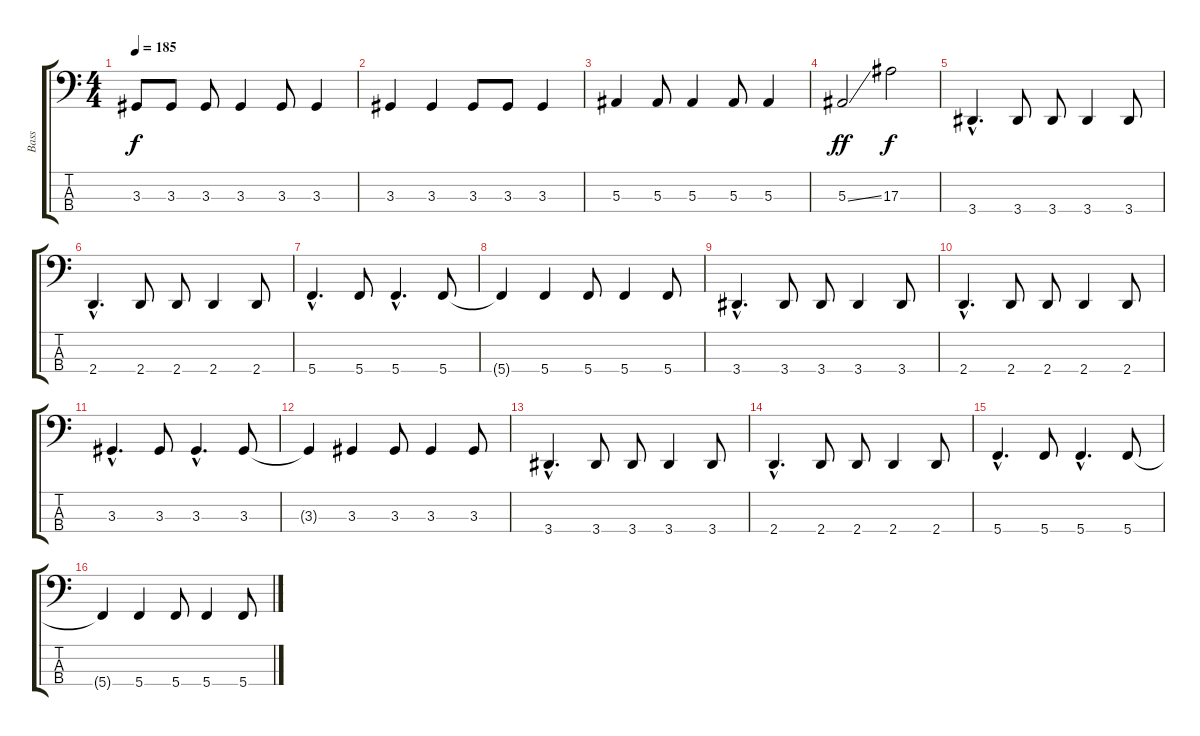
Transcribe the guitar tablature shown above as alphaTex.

\track ("Bass" "Bass") {instrument slapbass1}
\staff {score tabs}
\tuning (Eb2 Bb1 F1 C1) {hide}
\ts (4 4)
\tempo 185
\clef f4
\ks c
3.3{t}.8{dy f} 3.3.8 3.3.8 3.3.4 3.3.8 3.3.4 |
3.3.4 3.3.4 3.3.8 3.3.8 3.3.4 |
5.3.4 5.3.8 5.3.4 5.3.8 5.3.4 |
5.3{ss}.2{dy ff} 17.3.2{dy f} |
3.4{hac}.4{d} 3.4.8 3.4.8 3.4.4 3.4.8 |
2.4{hac}.4{d} 2.4.8 2.4.8 2.4.4 2.4.8 |
5.4{hac}.4{d} 5.4.8 5.4{hac}.4{d} 5.4.8 |
5.4{t}.4 5.4.4 5.4.8 5.4.4 5.4.8 |
3.4{hac}.4{d} 3.4.8 3.4.8 3.4.4 3.4.8 |
2.4{hac}.4{d} 2.4.8 2.4.8 2.4.4 2.4.8 |
3.3{hac}.4{d} 3.3.8 3.3{hac}.4{d} 3.3.8 |
3.3{t}.4 3.3.4 3.3.8 3.3.4 3.3.8 |
3.4{hac}.4{d} 3.4.8 3.4.8 3.4.4 3.4.8 |
2.4{hac}.4{d} 2.4.8 2.4.8 2.4.4 2.4.8 |
5.4{hac}.4{d} 5.4.8 5.4{hac}.4{d} 5.4.8 |
5.4{t}.4 5.4.4 5.4.8 5.4.4 5.4.8
